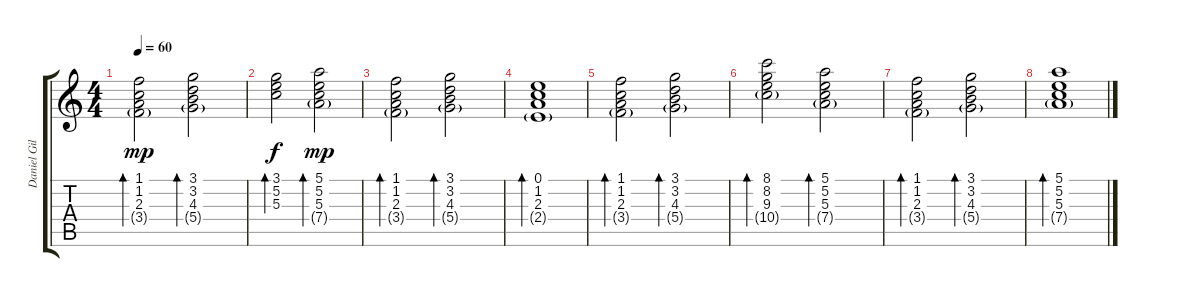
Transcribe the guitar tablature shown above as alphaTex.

\track ("Daniel Gildenlow" "Daniel Gil") {instrument electricguitarclean}
\staff {score tabs}
\tuning (E4 B3 G3 D3 A2 E2) {hide}
\ts (4 4)
\tempo 60
\clef g2
\ks c
(1.1 1.2 2.3 3.4{g}).2{bd 120 dy mp} (3.1 3.2 4.3 5.4{g}).2{bd 120} |
(3.1 5.2 5.3).2{bd 120 dy f} (5.1 5.2 5.3 7.4{g}).2{bd 120 dy mp} |
(1.1 1.2 2.3 3.4{g}).2{bd 120} (3.1 3.2 4.3 5.4{g}).2{bd 120} |
(0.1 1.2 2.3 2.4{g}).1{bd 120} |
(1.1 1.2 2.3 3.4{g}).2{bd 120} (3.1 3.2 4.3 5.4{g}).2{bd 120} |
(8.1 8.2 9.3 10.4{g}).2{bd 120} (5.1 5.2 5.3 7.4{g}).2{bd 120} |
(1.1 1.2 2.3 3.4{g}).2{bd 120} (3.1 3.2 4.3 5.4{g}).2{bd 120} |
(5.1 5.2 5.3 7.4{g}).1{bd 120}
